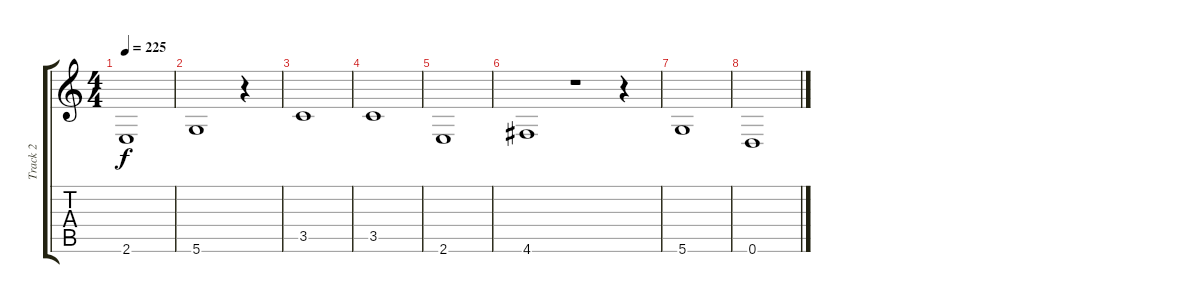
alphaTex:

\track ("Track 2" "Track 2") {instrument electricbassfinger}
\staff {score tabs}
\tuning (E4 B3 G3 D3 A2 D2) {hide}
\ts (4 4)
\tempo 225
\clef g2
\ks c
2.6.1{dy f} |
5.6.1 r.4 |
3.5.1 |
3.5.1 |
2.6.1 |
4.6.1 r.1 r.4 |
5.6.1 |
0.6.1
